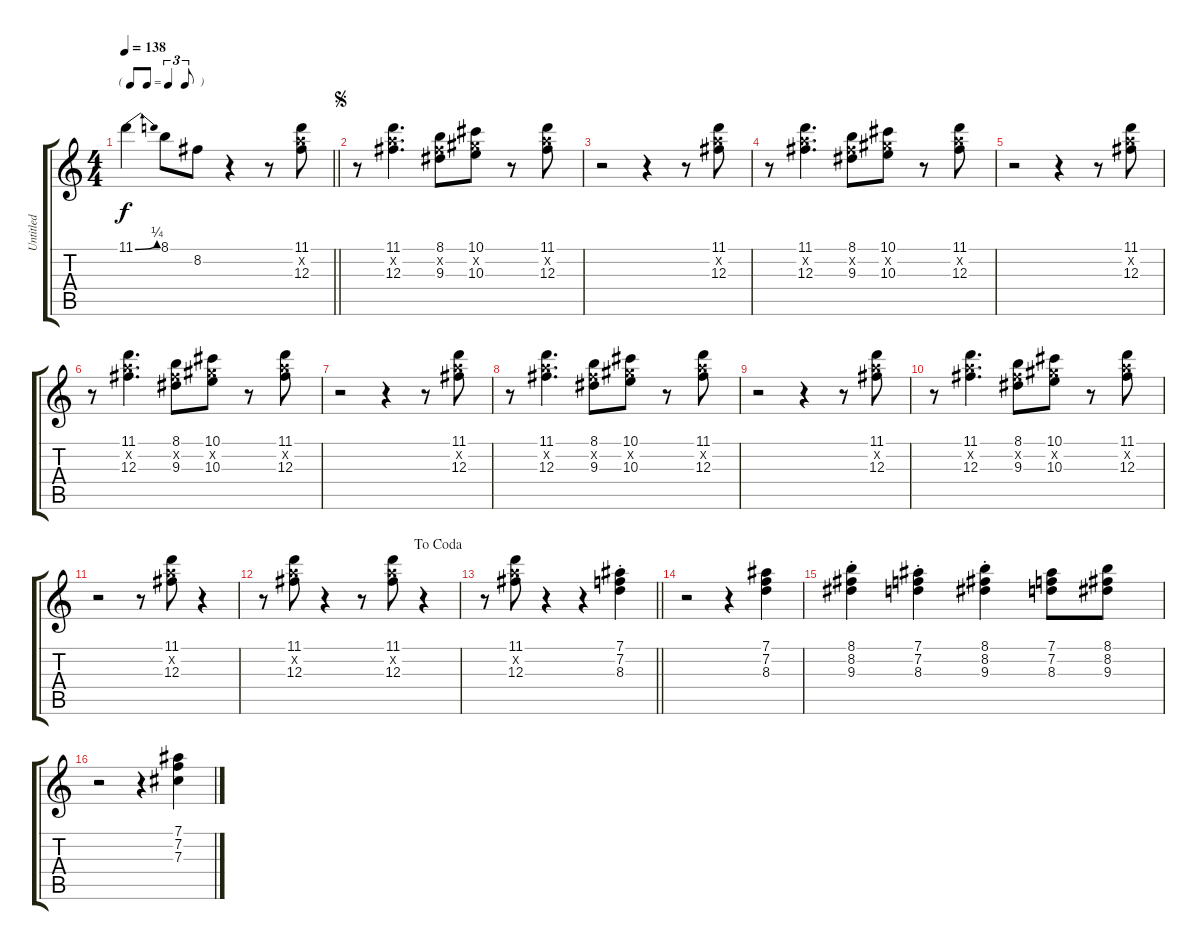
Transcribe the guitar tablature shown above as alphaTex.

\track ("Untitled" "Untitled") {instrument acousticguitarsteel}
\staff {score tabs}
\tuning (Eb4 Bb3 Gb3 Db3 Ab2 Eb2) {hide}
\ts (4 4)
\tf triplet8th
\tempo 138
\clef g2
\barLineRight lightlight
\ks c
11.1{be (bend 0 0 60 1) t}.4{dy f} 8.1.8 8.2.8 r.4 r.8 (11.1 11.2{x} 12.3).8 |
\jump segno
r.8 (11.1 11.2{x} 12.3).4{d} (8.1 8.2{x} 9.3).8 (10.1 10.2{x} 10.3).8 r.8 (11.1 11.2{x} 12.3).8 |
r.2 r.4 r.8 (11.1 11.2{x} 12.3).8 |
r.8 (11.1 11.2{x} 12.3).4{d} (8.1 8.2{x} 9.3).8 (10.1 10.2{x} 10.3).8 r.8 (11.1 11.2{x} 12.3).8 |
r.2 r.4 r.8 (11.1 11.2{x} 12.3).8 |
r.8 (11.1 11.2{x} 12.3).4{d} (8.1 8.2{x} 9.3).8 (10.1 10.2{x} 10.3).8 r.8 (11.1 11.2{x} 12.3).8 |
r.2 r.4 r.8 (11.1 11.2{x} 12.3).8 |
r.8 (11.1 11.2{x} 12.3).4{d} (8.1 8.2{x} 9.3).8 (10.1 10.2{x} 10.3).8 r.8 (11.1 11.2{x} 12.3).8 |
r.2 r.4 r.8 (11.1 11.2{x} 12.3).8 |
r.8 (11.1 11.2{x} 12.3).4{d} (8.1 8.2{x} 9.3).8 (10.1 10.2{x} 10.3).8 r.8 (11.1 11.2{x} 12.3).8 |
r.2 r.8 (11.1 11.2{x} 12.3).8 r.4 |
\jump dacoda
r.8 (11.1 11.2{x} 12.3).8 r.4 r.8 (11.1 11.2{x} 12.3).8 r.4 |
\barLineRight lightlight
r.8 (11.1 11.2{x} 12.3).8 r.4 r.4 (7.1{st} 7.2{st} 8.3{st}).4 |
r.2 r.4 (7.1 7.2 8.3).4 |
(8.1{st} 8.2{st} 9.3{st}).4 (7.1{st} 7.2{st} 8.3{st}).4 (8.1{st} 8.2{st} 9.3{st}).4 (7.1 7.2 8.3).8 (8.1 8.2 9.3).8 |
r.2 r.4 (7.1 7.2 7.3).4
